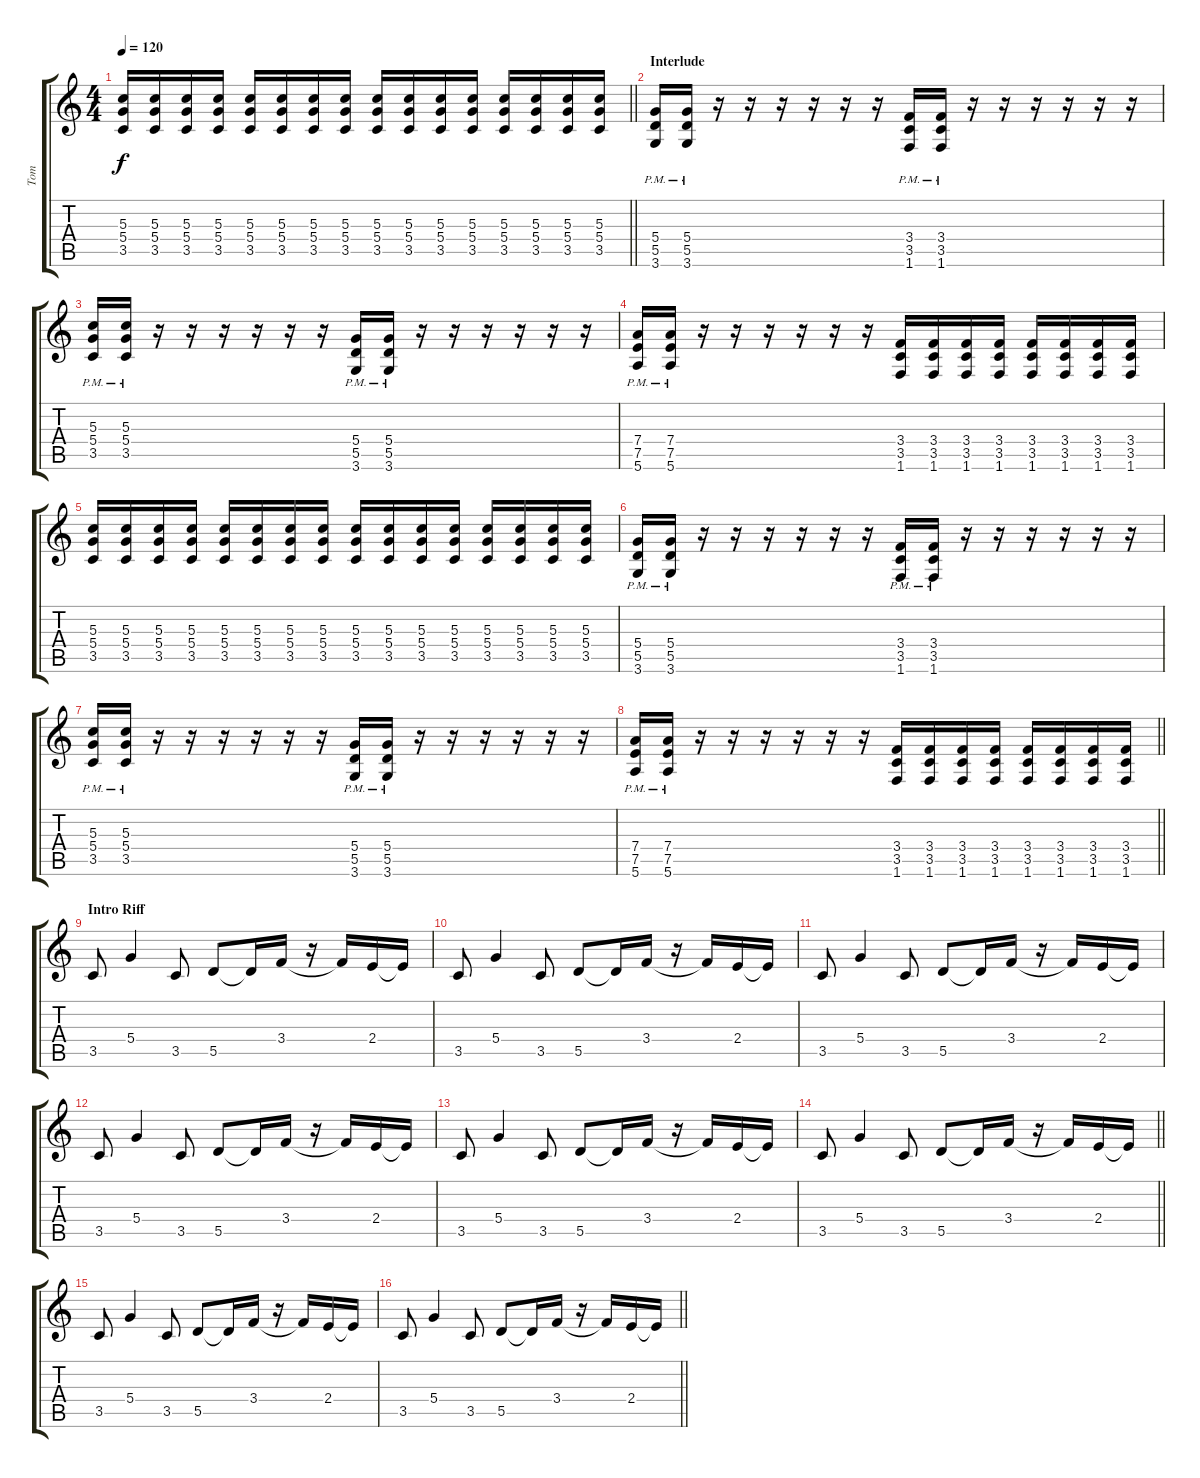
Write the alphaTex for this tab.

\track ("Tom" "Tom") {instrument distortionguitar}
\staff {score tabs}
\tuning (E4 B3 G3 D3 A2 E2) {hide}
\ts (4 4)
\tempo 120
\clef g2
\barLineRight lightlight
\ks c
(5.3 5.4 3.5).16{dy f} (5.3 5.4 3.5).16 (5.3 5.4 3.5).16 (5.3 5.4 3.5).16 (5.3 5.4 3.5).16 (5.3 5.4 3.5).16 (5.3 5.4 3.5).16 (5.3 5.4 3.5).16 (5.3 5.4 3.5).16 (5.3 5.4 3.5).16 (5.3 5.4 3.5).16 (5.3 5.4 3.5).16 (5.3 5.4 3.5).16 (5.3 5.4 3.5).16 (5.3 5.4 3.5).16 (5.3 5.4 3.5).16 |
\section ("" "Interlude")
(5.4 5.5 3.6{pm}).16 (5.4 5.5 3.6{pm}).16 r.16 r.16 r.16 r.16 r.16 r.16 (3.4 3.5 1.6{pm}).16 (3.4 3.5 1.6{pm}).16 r.16 r.16 r.16 r.16 r.16 r.16 |
(5.3{pm} 5.4 3.5{pm}).16 (5.3{pm} 5.4 3.5{pm}).16 r.16 r.16 r.16 r.16 r.16 r.16 (5.4{pm} 5.5 3.6).16 (5.4{pm} 5.5 3.6).16 r.16 r.16 r.16 r.16 r.16 r.16 |
(7.4 7.5{pm} 5.6).16 (7.4 7.5{pm} 5.6{pm}).16 r.16 r.16 r.16 r.16 r.16 r.16 (3.4 3.5 1.6).16 (3.4 3.5 1.6).16 (3.4 3.5 1.6).16 (3.4 3.5 1.6).16 (3.4 3.5 1.6).16 (3.4 3.5 1.6).16 (3.4 3.5 1.6).16 (3.4 3.5 1.6).16 |
(5.3 5.4 3.5).16 (5.3 5.4 3.5).16 (5.3 5.4 3.5).16 (5.3 5.4 3.5).16 (5.3 5.4 3.5).16 (5.3 5.4 3.5).16 (5.3 5.4 3.5).16 (5.3 5.4 3.5).16 (5.3 5.4 3.5).16 (5.3 5.4 3.5).16 (5.3 5.4 3.5).16 (5.3 5.4 3.5).16 (5.3 5.4 3.5).16 (5.3 5.4 3.5).16 (5.3 5.4 3.5).16 (5.3 5.4 3.5).16 |
(5.4 5.5 3.6{pm}).16 (5.4 5.5 3.6{pm}).16 r.16 r.16 r.16 r.16 r.16 r.16 (3.4 3.5 1.6{pm}).16 (3.4 3.5 1.6{pm}).16 r.16 r.16 r.16 r.16 r.16 r.16 |
(5.3{pm} 5.4 3.5{pm}).16 (5.3{pm} 5.4 3.5{pm}).16 r.16 r.16 r.16 r.16 r.16 r.16 (5.4{pm} 5.5 3.6).16 (5.4{pm} 5.5 3.6).16 r.16 r.16 r.16 r.16 r.16 r.16 |
\barLineRight lightlight
(7.4 7.5{pm} 5.6).16 (7.4 7.5{pm} 5.6{pm}).16 r.16 r.16 r.16 r.16 r.16 r.16 (3.4 3.5 1.6).16 (3.4 3.5 1.6).16 (3.4 3.5 1.6).16 (3.4 3.5 1.6).16 (3.4 3.5 1.6).16 (3.4 3.5 1.6).16 (3.4 3.5 1.6).16 (3.4 3.5 1.6).16 |
\section ("" "Intro Riff")
3.5.8 5.4.4 3.5.8 5.5.8 5.5{t}.16 3.4.16 r.16 3.4{t}.16 2.4.16 2.4{t}.16 |
3.5.8 5.4.4 3.5.8 5.5.8 5.5{t}.16 3.4.16 r.16 3.4{t}.16 2.4.16 2.4{t}.16 |
3.5.8 5.4.4 3.5.8 5.5.8 5.5{t}.16 3.4.16 r.16 3.4{t}.16 2.4.16 2.4{t}.16 |
3.5.8 5.4.4 3.5.8 5.5.8 5.5{t}.16 3.4.16 r.16 3.4{t}.16 2.4.16 2.4{t}.16 |
3.5.8 5.4.4 3.5.8 5.5.8 5.5{t}.16 3.4.16 r.16 3.4{t}.16 2.4.16 2.4{t}.16 |
\barLineRight lightlight
3.5.8 5.4.4 3.5.8 5.5.8 5.5{t}.16 3.4.16 r.16 3.4{t}.16 2.4.16 2.4{t}.16 |
3.5.8 5.4.4 3.5.8 5.5.8 5.5{t}.16 3.4.16 r.16 3.4{t}.16 2.4.16 2.4{t}.16 |
\barLineRight lightlight
3.5.8 5.4.4 3.5.8 5.5.8 5.5{t}.16 3.4.16 r.16 3.4{t}.16 2.4.16 2.4{t}.16
